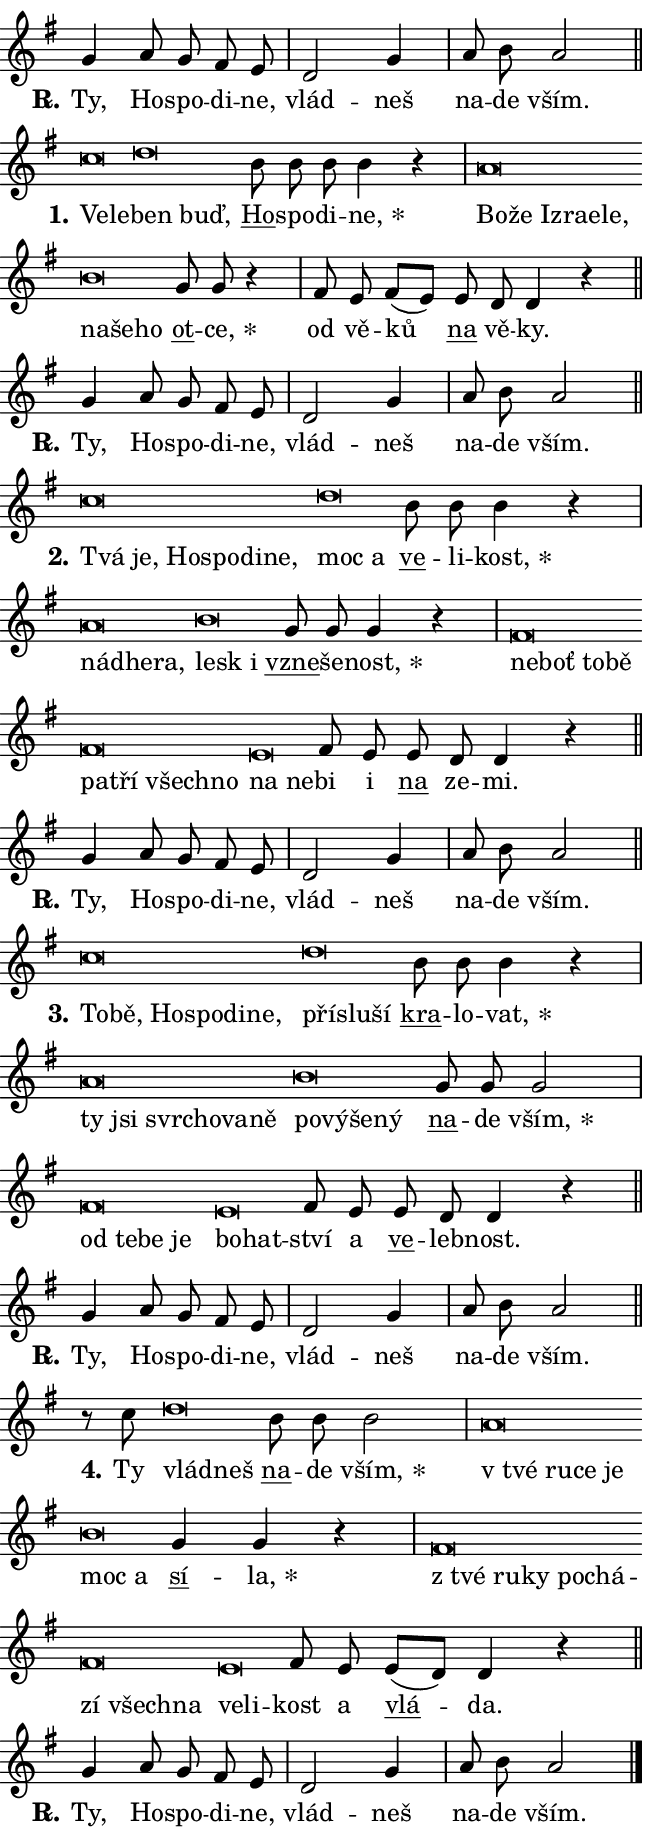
\version "2.24.0"
\header { tagline = "" }
\paper {
  indent = 0\cm
  top-margin = 0\cm
  right-margin = 0.13\cm % to fit lyric hyphens
  bottom-margin = 0\cm
  left-margin = 0\cm
  paper-width = 11\cm
  page-breaking = #ly:one-page-breaking
  system-system-spacing.basic-distance = #11
  score-system-spacing.basic-distance = #11
  ragged-last = ##f
}


%% Author: Thomas Morley
%% https://lists.gnu.org/archive/html/lilypond-user/2020-05/msg00002.html
#(define (line-position grob)
"Returns position of @var[grob} in current system:
   @code{'start}, if at first time-step
   @code{'end}, if at last time-step
   @code{'middle} otherwise
"
  (let* ((col (ly:item-get-column grob))
         (ln (ly:grob-object col 'left-neighbor))
         (rn (ly:grob-object col 'right-neighbor))
         (col-to-check-left (if (ly:grob? ln) ln col))
         (col-to-check-right (if (ly:grob? rn) rn col))
         (break-dir-left
           (and
             (ly:grob-property col-to-check-left 'non-musical #f)
             (ly:item-break-dir col-to-check-left)))
         (break-dir-right
           (and
             (ly:grob-property col-to-check-right 'non-musical #f)
             (ly:item-break-dir col-to-check-right))))
        (cond ((eqv? 1 break-dir-left) 'start)
              ((eqv? -1 break-dir-right) 'end)
              (else 'middle))))

#(define (tranparent-at-line-position vctor)
  (lambda (grob)
  "Relying on @code{line-position} select the relevant enry from @var{vctor}.
Used to determine transparency,"
    (case (line-position grob)
      ((end) (not (vector-ref vctor 0)))
      ((middle) (not (vector-ref vctor 1)))
      ((start) (not (vector-ref vctor 2))))))

noteHeadBreakVisibility =
#(define-music-function (break-visibility)(vector?)
"Makes @code{NoteHead}s transparent relying on @var{break-visibility}"
#{
  \override NoteHead.transparent =
    #(tranparent-at-line-position break-visibility)
#})

#(define delete-ledgers-for-transparent-note-heads
  (lambda (grob)
    "Reads whether a @code{NoteHead} is transparent.
If so this @code{NoteHead} is removed from @code{'note-heads} from
@var{grob}, which is supposed to be @code{LedgerLineSpanner}.
As a result ledgers are not printed for this @code{NoteHead}"
    (let* ((nhds-array (ly:grob-object grob 'note-heads))
           (nhds-list
             (if (ly:grob-array? nhds-array)
                 (ly:grob-array->list nhds-array)
                 '()))
           ;; Relies on the transparent-property being done before
           ;; Staff.LedgerLineSpanner.after-line-breaking is executed.
           ;; This is fragile ...
           (to-keep
             (remove
               (lambda (nhd)
                 (ly:grob-property nhd 'transparent #f))
               nhds-list)))
      ;; TODO find a better method to iterate over grob-arrays, similiar
      ;; to filter/remove etc for lists
      ;; For now rebuilt from scratch
      (set! (ly:grob-object grob 'note-heads)  '())
      (for-each
        (lambda (nhd)
          (ly:pointer-group-interface::add-grob grob 'note-heads nhd))
        to-keep))))

squashNotes = {
  \override NoteHead.X-extent = #'(-0.2 . 0.2)
  \override NoteHead.Y-extent = #'(-0.75 . 0)
  \override NoteHead.stencil =
    #(lambda (grob)
       (let ((pos (ly:grob-property grob 'staff-position)))
         (begin
           (if (< pos -7) (display "ERROR: Lower brevis then expected\n") (display ""))
           (if (<= pos -6) ly:text-interface::print ly:note-head::print))))
}
unSquashNotes = {
  \revert NoteHead.X-extent
  \revert NoteHead.Y-extent
  \revert NoteHead.stencil
}

hideNotes = \noteHeadBreakVisibility #begin-of-line-visible
unHideNotes = \noteHeadBreakVisibility #all-visible

% work-around for resetting accidentals
% https://lilypond.org/doc/v2.23/Documentation/notation/displaying-rhythms#unmetered-music
cadenzaMeasure = {
  \cadenzaOff
  \partial 1024 s1024
  \cadenzaOn
}

#(define-markup-command (accent layout props text) (markup?)
  "Underline accented syllable"
  (interpret-markup layout props
    #{\markup \override #'(offset . 4.3) \underline { #text }#}))

responsum = \markup \concat {
  "R" \hspace #-1.05 \path #0.1 #'((moveto 0 0.07) (lineto 0.9 0.8)) \hspace #0.05 "."
}

spaceSize = #0.6828661417322834 % exact space size for TeX Gyre Schola

\layout {
  \context {
    \Staff
    \remove "Time_signature_engraver"
    \override LedgerLineSpanner.after-line-breaking = #delete-ledgers-for-transparent-note-heads
  }
  \context {
    \Lyrics {
      \override LyricSpace.minimum-distance = \spaceSize
      \override LyricText.font-name = #"TeX Gyre Schola"
      \override LyricText.font-size = 1
      \override StanzaNumber.font-name = #"TeX Gyre Schola Bold"
      \override StanzaNumber.font-size = 1
    }
  }
  \context {
    \Score 
    \override NoteHead.text =
      #(lambda (grob) 
        (let ((pos (ly:grob-property grob 'staff-position)))
          #{\markup {
            \combine
              \halign #-0.55 \raise #(if (= pos -6) 0 0.5) \override #'(thickness . 2) \draw-line #'(3.2 . 0)
              \musicglyph "noteheads.sM1"
          }#}))
  }
}

% magnetic-lyrics.ily
%
%   written by
%     Jean Abou Samra <jean@abou-samra.fr>
%     Werner Lemberg <wl@gnu.org>
%
%   adapted by
%     Jiri Hon <jiri.hon@gmail.com>
%
% Version 2022-Apr-15

% https://www.mail-archive.com/lilypond-user@gnu.org/msg149350.html

#(define (Left_hyphen_pointer_engraver context)
   "Collect syllable-hyphen-syllable occurrences in lyrics and store
them in properties.  This engraver only looks to the left.  For
example, if the lyrics input is @code{foo -- bar}, it does the
following.

@itemize @bullet
@item
Set the @code{text} property of the @code{LyricHyphen} grob between
@q{foo} and @q{bar} to @code{foo}.

@item
Set the @code{left-hyphen} property of the @code{LyricText} grob with
text @q{foo} to the @code{LyricHyphen} grob between @q{foo} and
@q{bar}.
@end itemize

Use this auxiliary engraver in combination with the
@code{lyric-@/text::@/apply-@/magnetic-@/offset!} hook."
   (let ((hyphen #f)
         (text #f))
     (make-engraver
      (acknowledgers
       ((lyric-syllable-interface engraver grob source-engraver)
        (set! text grob)))
      (end-acknowledgers
       ((lyric-hyphen-interface engraver grob source-engraver)
        ;(when (not (grob::has-interface grob 'lyric-space-interface))
          (set! hyphen grob)));)
      ((stop-translation-timestep engraver)
       (when (and text hyphen)
         (ly:grob-set-object! text 'left-hyphen hyphen))
       (set! text #f)
       (set! hyphen #f)))))

#(define (lyric-text::apply-magnetic-offset! grob)
   "If the space between two syllables is less than the value in
property @code{LyricText@/.details@/.squash-threshold}, move the right
syllable to the left so that it gets concatenated with the left
syllable.

Use this function as a hook for
@code{LyricText@/.after-@/line-@/breaking} if the
@code{Left_@/hyphen_@/pointer_@/engraver} is active."
   (let ((hyphen (ly:grob-object grob 'left-hyphen #f)))
     (when hyphen
       (let ((left-text (ly:spanner-bound hyphen LEFT)))
         (when (grob::has-interface left-text 'lyric-syllable-interface)
           (let* ((common (ly:grob-common-refpoint grob left-text X))
                  (this-x-ext (ly:grob-extent grob common X))
                  (left-x-ext
                   (begin
                     ;; Trigger magnetism for left-text.
                     (ly:grob-property left-text 'after-line-breaking)
                     (ly:grob-extent left-text common X)))
                  ;; `delta` is the gap width between two syllables.
                  (delta (- (interval-start this-x-ext)
                            (interval-end left-x-ext)))
                  (details (ly:grob-property grob 'details))
                  (threshold (assoc-get 'squash-threshold details 0.2)))
             (when (< delta threshold)
               (let* (;; We have to manipulate the input text so that
                      ;; ligatures crossing syllable boundaries are not
                      ;; disabled.  For languages based on the Latin
                      ;; script this is essentially a beautification.
                      ;; However, for non-Western scripts it can be a
                      ;; necessity.
                      (lt (ly:grob-property left-text 'text))
                      (rt (ly:grob-property grob 'text))
                      (is-space (grob::has-interface hyphen 'lyric-space-interface))
                      (space (if is-space " " ""))
                      (extra-delta (if is-space spaceSize 0))
                      ;; Append new syllable.
                      (ltrt-space (if (and (string? lt) (string? rt))
                                (string-append lt space rt)
                                (make-concat-markup (list lt space rt))))
                      ;; Right-align `ltrt` to the right side.
                      (ltrt-space-markup (grob-interpret-markup
                               grob
                               (make-translate-markup
                                (cons (interval-length this-x-ext) 0)
                                (make-right-align-markup ltrt-space)))))
                 (begin
                   ;; Don't print `left-text`.
                   (ly:grob-set-property! left-text 'stencil #f)
                   ;; Set text and stencil (which holds all collected
                   ;; syllables so far) and shift it to the left.
                   (ly:grob-set-property! grob 'text ltrt-space)
                   (ly:grob-set-property! grob 'stencil ltrt-space-markup)
                   (ly:grob-translate-axis! grob (- (- delta extra-delta)) X))))))))))


#(define (lyric-hyphen::displace-bounds-first grob)
   ;; Make very sure this callback isn't triggered too early.
   (let ((left (ly:spanner-bound grob LEFT))
         (right (ly:spanner-bound grob RIGHT)))
     (ly:grob-property left 'after-line-breaking)
     (ly:grob-property right 'after-line-breaking)
     (ly:lyric-hyphen::print grob)))

squashThreshold = #0.4

\layout {
  \context {
    \Lyrics
    \consists #Left_hyphen_pointer_engraver
    \override LyricText.after-line-breaking =
      #lyric-text::apply-magnetic-offset!
    \override LyricHyphen.stencil = #lyric-hyphen::displace-bounds-first
    \override LyricText.details.squash-threshold = \squashThreshold
    \override LyricHyphen.minimum-distance = 0
    \override LyricHyphen.minimum-length = \squashThreshold
  }
}

squashText = \override LyricText.details.squash-threshold = 9999
unSquashText = \override LyricText.details.squash-threshold = \squashThreshold

leftText = \override LyricText.self-alignment-X = #LEFT
unLeftText = \revert LyricText.self-alignment-X

starOffset = #(lambda (grob) 
                (let ((x_offset (ly:self-alignment-interface::aligned-on-x-parent grob)))
                  (if (= x_offset 0) 0 (+ x_offset 1.2))))

star = #(define-music-function (syllable)(string?)
"Append star separator at the end of a syllable"
#{
  \once \override LyricText.X-offset = #starOffset
  \lyricmode { \markup {
    #syllable
    \override #'((font-name . "TeX Gyre Schola Bold")) \hspace #0.2 \lower #0.65 \larger "*"
  } }
#})

starAccent = #(define-music-function (syllable)(string?)
"Append star separator at the end of a syllable and make accent"
#{
  \once \override LyricText.X-offset = #starOffset
  \lyricmode { \markup {
    \accent #syllable
    \override #'((font-name . "TeX Gyre Schola Bold")) \hspace #0.2 \lower #0.65 \larger "*"
  } }
#})

breath = #(define-music-function (syllable)(string?)
"Append breathing indicator at the end of a syllable"
#{
  \lyricmode { \markup { #syllable "+" } }
#})

optionalBreath = #(define-music-function (syllable)(string?)
"Append optional breathing indicator at the end of a syllable"
#{
  \lyricmode { \markup { #syllable "(+)" } }
#})


\score {
    <<
        \new Voice = "melody" { \cadenzaOn \key g \major \relative { g'4 a8 g fis e \cadenzaMeasure \bar "|" d2 g4 \cadenzaMeasure \bar "|" a8 b a2 \cadenzaMeasure \bar "||" \break } }
        \new Lyrics \lyricsto "melody" { \lyricmode { \set stanza = \responsum
Ty, Ho -- spo -- di -- ne, vlád -- neš na -- de vším. } }
    >>
    \layout {}
}

\score {
    <<
        \new Voice = "melody" { \cadenzaOn \key g \major \relative { \squashNotes c''\breve*1/16 \hideNotes \breve*1/16 \bar "" \unHideNotes \unSquashNotes \squashNotes d\breve*1/16 \hideNotes \breve*1/16 \bar "" \unHideNotes \unSquashNotes \bar "" b8 b b b4 r \cadenzaMeasure \bar "|" \squashNotes a\breve*1/16 \hideNotes \breve*1/16 \bar "" \breve*1/16 \bar "" \breve*1/16 \bar "" \breve*1/16 \breve*1/16 \bar "" \unHideNotes \unSquashNotes \squashNotes b\breve*1/16 \hideNotes \breve*1/16 \breve*1/16 \bar "" \unHideNotes \unSquashNotes \bar "" g8 g r4 \cadenzaMeasure \bar "|" fis8 e fis[( e)] \bar "" e d d4 r \cadenzaMeasure \bar "||" \break } }
        \new Lyrics \lyricsto "melody" { \lyricmode { \set stanza = "1."
\leftText Ve -- \squashText le -- \unSquashText ben \squashText buď, \unLeftText \unSquashText \markup \accent Ho -- spo -- di -- \star ne, \leftText Bo -- \squashText že Iz -- ra -- e -- le, \unSquashText na -- \squashText še -- ho \unLeftText \unSquashText \markup \accent ot -- \star ce, od vě -- ků \markup \accent na vě -- ky. } }
    >>
    \layout {}
}

\score {
    <<
        \new Voice = "melody" { \cadenzaOn \key g \major \relative { g'4 a8 g fis e \cadenzaMeasure \bar "|" d2 g4 \cadenzaMeasure \bar "|" a8 b a2 \cadenzaMeasure \bar "||" \break } }
        \new Lyrics \lyricsto "melody" { \lyricmode { \set stanza = \responsum
Ty, Ho -- spo -- di -- ne, vlád -- neš na -- de vším. } }
    >>
    \layout {}
}

\score {
    <<
        \new Voice = "melody" { \cadenzaOn \key g \major \relative { \squashNotes c''\breve*1/16 \hideNotes \breve*1/16 \bar "" \breve*1/16 \bar "" \breve*1/16 \bar "" \breve*1/16 \breve*1/16 \bar "" \unHideNotes \unSquashNotes \squashNotes d\breve*1/16 \hideNotes \breve*1/16 \bar "" \unHideNotes \unSquashNotes \bar "" b8 b b4 r \cadenzaMeasure \bar "|" \squashNotes a\breve*1/16 \hideNotes \breve*1/16 \breve*1/16 \bar "" \unHideNotes \unSquashNotes \squashNotes b\breve*1/16 \hideNotes \breve*1/16 \bar "" \unHideNotes \unSquashNotes \bar "" g8 g g4 r \cadenzaMeasure \bar "|" \squashNotes fis\breve*1/16 \hideNotes \breve*1/16 \bar "" \breve*1/16 \bar "" \breve*1/16 \bar "" \breve*1/16 \bar "" \breve*1/16 \bar "" \breve*1/16 \breve*1/16 \bar "" \unHideNotes \unSquashNotes \squashNotes e\breve*1/16 \hideNotes \breve*1/16 \bar "" \unHideNotes \unSquashNotes fis8 e \bar "" e d d4 r \cadenzaMeasure \bar "||" \break } }
        \new Lyrics \lyricsto "melody" { \lyricmode { \set stanza = "2."
\leftText Tvá \squashText je, Ho -- spo -- di -- ne, \unSquashText moc \squashText a \unLeftText \unSquashText \markup \accent ve -- li -- \star kost, \leftText nád -- \squashText he -- ra, \unSquashText lesk \squashText i \unLeftText \unSquashText \markup \accent vzne -- še -- \star nost, \leftText ne -- \squashText boť to -- bě pa -- tří všech -- no \unSquashText na \squashText ne -- \unLeftText \unSquashText bi i \markup \accent na ze -- mi. } }
    >>
    \layout {}
}

\score {
    <<
        \new Voice = "melody" { \cadenzaOn \key g \major \relative { g'4 a8 g fis e \cadenzaMeasure \bar "|" d2 g4 \cadenzaMeasure \bar "|" a8 b a2 \cadenzaMeasure \bar "||" \break } }
        \new Lyrics \lyricsto "melody" { \lyricmode { \set stanza = \responsum
Ty, Ho -- spo -- di -- ne, vlád -- neš na -- de vším. } }
    >>
    \layout {}
}

\score {
    <<
        \new Voice = "melody" { \cadenzaOn \key g \major \relative { \squashNotes c''\breve*1/16 \hideNotes \breve*1/16 \bar "" \breve*1/16 \bar "" \breve*1/16 \bar "" \breve*1/16 \breve*1/16 \bar "" \unHideNotes \unSquashNotes \squashNotes d\breve*1/16 \hideNotes \breve*1/16 \breve*1/16 \bar "" \unHideNotes \unSquashNotes \bar "" b8 b b4 r \cadenzaMeasure \bar "|" \squashNotes a\breve*1/16 \hideNotes \breve*1/16 \bar "" \breve*1/16 \bar "" \breve*1/16 \bar "" \breve*1/16 \breve*1/16 \bar "" \unHideNotes \unSquashNotes \squashNotes b\breve*1/16 \hideNotes \breve*1/16 \bar "" \breve*1/16 \breve*1/16 \bar "" \unHideNotes \unSquashNotes \bar "" g8 g g2 \cadenzaMeasure \bar "|" \squashNotes fis\breve*1/16 \hideNotes \breve*1/16 \bar "" \breve*1/16 \breve*1/16 \bar "" \unHideNotes \unSquashNotes \squashNotes e\breve*1/16 \hideNotes \breve*1/16 \bar "" \unHideNotes \unSquashNotes fis8 e \bar "" e d d4 r \cadenzaMeasure \bar "||" \break } }
        \new Lyrics \lyricsto "melody" { \lyricmode { \set stanza = "3."
\leftText To -- \squashText bě, Ho -- spo -- di -- ne, \unSquashText pří -- \squashText slu -- ší \unLeftText \unSquashText \markup \accent kra -- lo -- \star vat, \leftText ty \squashText jsi svr -- cho -- va -- ně \unSquashText po -- \squashText vý -- še -- ný \unLeftText \unSquashText \markup \accent na -- de \star vším, \leftText od \squashText te -- be je \unSquashText bo -- \squashText hat -- \unLeftText \unSquashText ství a \markup \accent ve -- leb -- nost. } }
    >>
    \layout {}
}

\score {
    <<
        \new Voice = "melody" { \cadenzaOn \key g \major \relative { g'4 a8 g fis e \cadenzaMeasure \bar "|" d2 g4 \cadenzaMeasure \bar "|" a8 b a2 \cadenzaMeasure \bar "||" \break } }
        \new Lyrics \lyricsto "melody" { \lyricmode { \set stanza = \responsum
Ty, Ho -- spo -- di -- ne, vlád -- neš na -- de vším. } }
    >>
    \layout {}
}

\score {
    <<
        \new Voice = "melody" { \cadenzaOn \key g \major \relative { r8 c''8 \squashNotes d\breve*1/16 \hideNotes \breve*1/16 \bar "" \unHideNotes \unSquashNotes \bar "" b8 b b2 \cadenzaMeasure \bar "|" \squashNotes a\breve*1/16 \hideNotes \breve*1/16 \bar "" \breve*1/16 \breve*1/16 \bar "" \unHideNotes \unSquashNotes \squashNotes b\breve*1/16 \hideNotes \breve*1/16 \bar "" \unHideNotes \unSquashNotes \bar "" g4 g r \cadenzaMeasure \bar "|" \squashNotes fis\breve*1/16 \hideNotes \breve*1/16 \bar "" \breve*1/16 \bar "" \breve*1/16 \bar "" \breve*1/16 \bar "" \breve*1/16 \bar "" \breve*1/16 \breve*1/16 \bar "" \unHideNotes \unSquashNotes \squashNotes e\breve*1/16 \hideNotes \breve*1/16 \bar "" \unHideNotes \unSquashNotes fis8 e \bar "" e[( d)] d4 r \cadenzaMeasure \bar "||" \break } }
        \new Lyrics \lyricsto "melody" { \lyricmode { \set stanza = "4."
Ty \leftText vlád -- \squashText neš \unLeftText \unSquashText \markup \accent na -- de \star vším, \leftText "v tvé" \squashText ru -- ce je \unSquashText moc \squashText a \unLeftText \unSquashText \markup \accent sí -- \star la, \leftText "z tvé" \squashText ru -- ky po -- chá -- zí všech -- na \unSquashText ve -- \squashText li -- \unLeftText \unSquashText kost a \markup \accent vlá -- da. } }
    >>
    \layout {}
}

\score {
    <<
        \new Voice = "melody" { \cadenzaOn \key g \major \relative { g'4 a8 g fis e \cadenzaMeasure \bar "|" d2 g4 \cadenzaMeasure \bar "|" a8 b a2 \cadenzaMeasure \bar "||" \break } \bar "|." }
        \new Lyrics \lyricsto "melody" { \lyricmode { \set stanza = \responsum
Ty, Ho -- spo -- di -- ne, vlád -- neš na -- de vším. } }
    >>
    \layout {}
}
